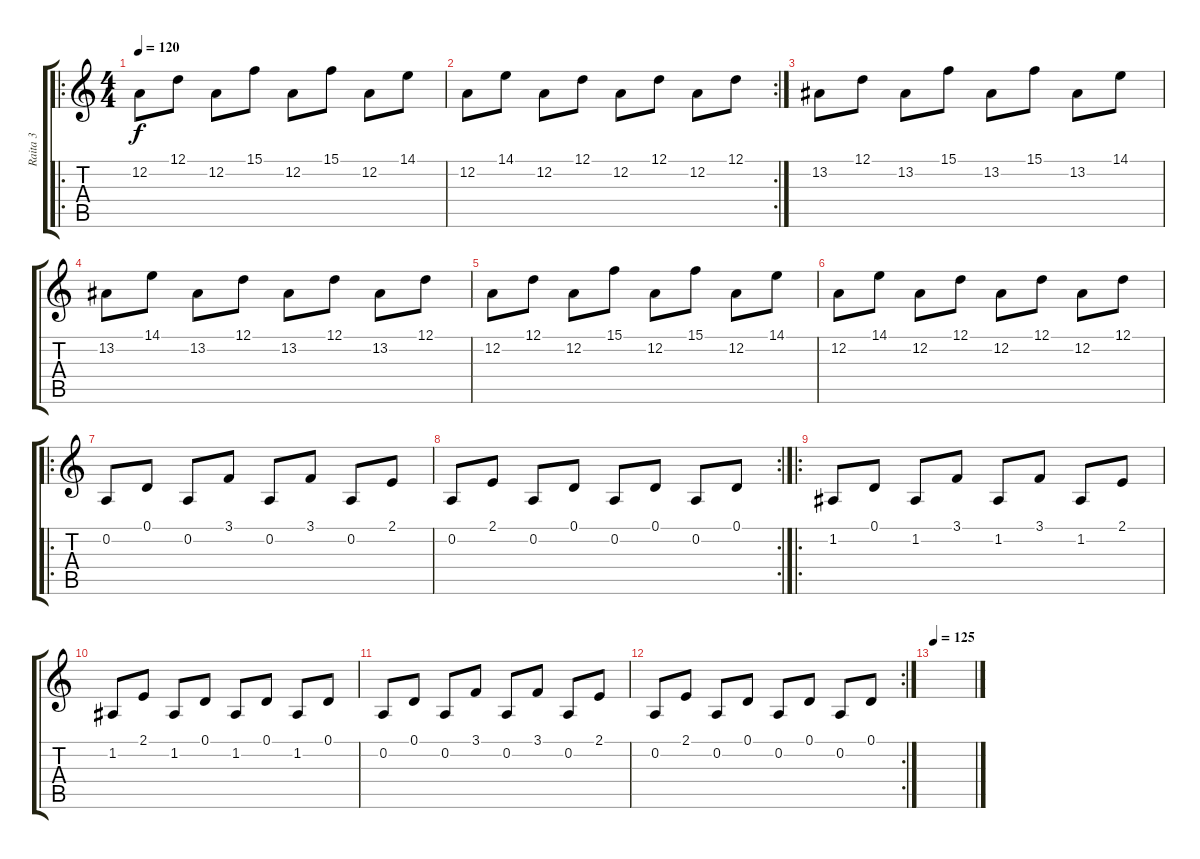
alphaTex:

\track ("Raita 3" "Raita 3") {instrument acousticgrandpiano}
\staff {score tabs}
\tuning (D4 A3 F3 C3 G2 D2) {hide}
\ro
\ts (4 4)
\tempo 120
\clef g2
\ks c
12.2.8{dy f instrument acousticgrandpiano} 12.1.8 12.2.8 15.1.8 12.2.8 15.1.8 12.2.8 14.1.8 |
\rc 2
12.2.8 14.1.8 12.2.8 12.1.8 12.2.8 12.1.8 12.2.8 12.1.8 |
13.2.8 12.1.8 13.2.8 15.1.8 13.2.8 15.1.8 13.2.8 14.1.8 |
13.2.8 14.1.8 13.2.8 12.1.8 13.2.8 12.1.8 13.2.8 12.1.8 |
12.2.8 12.1.8 12.2.8 15.1.8 12.2.8 15.1.8 12.2.8 14.1.8 |
12.2.8 14.1.8 12.2.8 12.1.8 12.2.8 12.1.8 12.2.8 12.1.8 |
\ro
0.2.8 0.1.8 0.2.8 3.1.8 0.2.8 3.1.8 0.2.8 2.1.8 |
\rc 2
0.2.8 2.1.8 0.2.8 0.1.8 0.2.8 0.1.8 0.2.8 0.1.8 |
\ro
1.2.8 0.1.8 1.2.8 3.1.8 1.2.8 3.1.8 1.2.8 2.1.8 |
1.2.8 2.1.8 1.2.8 0.1.8 1.2.8 0.1.8 1.2.8 0.1.8 |
0.2.8 0.1.8 0.2.8 3.1.8 0.2.8 3.1.8 0.2.8 2.1.8 |
\rc 2
0.2.8 2.1.8 0.2.8 0.1.8 0.2.8 0.1.8 0.2.8 0.1.8 |
\tempo 125
